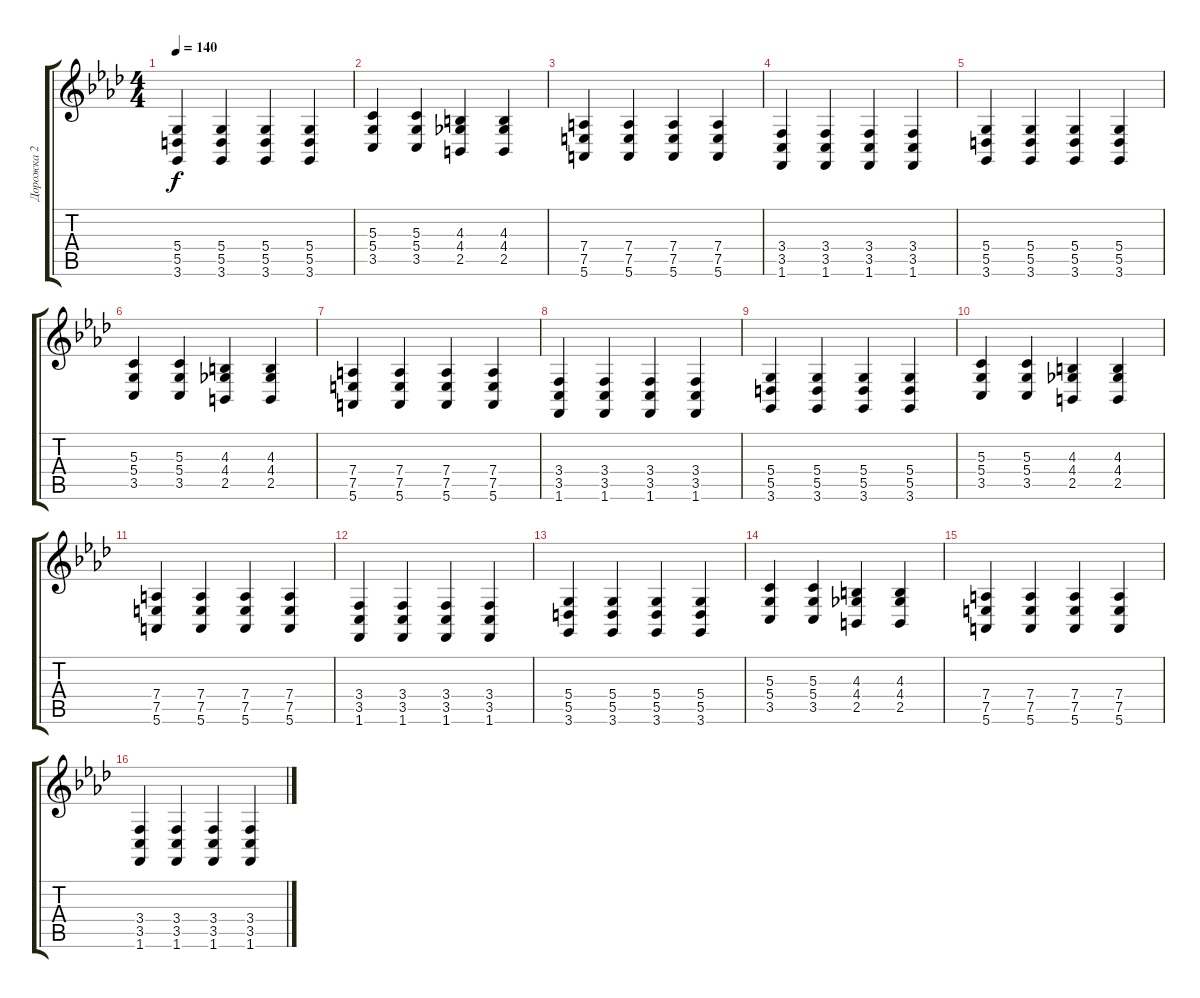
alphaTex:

\track ("Дорожка 2" "Дорожка 2") {instrument drawbarorgan}
\staff {score tabs}
\tuning (E4 B3 G3 D3 A2 E2) {hide}
\ts (4 4)
\tempo 140
\clef g2
\ks ab
(5.4 5.5 3.6).4{dy f} (5.4 5.5 3.6).4 (5.4 5.5 3.6).4 (5.4 5.5 3.6).4 |
(5.3 5.4 3.5).4 (5.3 5.4 3.5).4 (4.3 4.4 2.5).4 (4.3 4.4 2.5).4 |
(7.4 7.5 5.6).4 (7.4 7.5 5.6).4 (7.4 7.5 5.6).4 (7.4 7.5 5.6).4 |
(3.4 3.5 1.6).4 (3.4 3.5 1.6).4 (3.4 3.5 1.6).4 (3.4 3.5 1.6).4 |
(5.4 5.5 3.6).4 (5.4 5.5 3.6).4 (5.4 5.5 3.6).4 (5.4 5.5 3.6).4 |
(5.3 5.4 3.5).4 (5.3 5.4 3.5).4 (4.3 4.4 2.5).4 (4.3 4.4 2.5).4 |
(7.4 7.5 5.6).4 (7.4 7.5 5.6).4 (7.4 7.5 5.6).4 (7.4 7.5 5.6).4 |
(3.4 3.5 1.6).4 (3.4 3.5 1.6).4 (3.4 3.5 1.6).4 (3.4 3.5 1.6).4 |
(5.4 5.5 3.6).4 (5.4 5.5 3.6).4 (5.4 5.5 3.6).4 (5.4 5.5 3.6).4 |
(5.3 5.4 3.5).4 (5.3 5.4 3.5).4 (4.3 4.4 2.5).4 (4.3 4.4 2.5).4 |
(7.4 7.5 5.6).4 (7.4 7.5 5.6).4 (7.4 7.5 5.6).4 (7.4 7.5 5.6).4 |
(3.4 3.5 1.6).4 (3.4 3.5 1.6).4 (3.4 3.5 1.6).4 (3.4 3.5 1.6).4 |
(5.4 5.5 3.6).4 (5.4 5.5 3.6).4 (5.4 5.5 3.6).4 (5.4 5.5 3.6).4 |
(5.3 5.4 3.5).4 (5.3 5.4 3.5).4 (4.3 4.4 2.5).4 (4.3 4.4 2.5).4 |
(7.4 7.5 5.6).4 (7.4 7.5 5.6).4 (7.4 7.5 5.6).4 (7.4 7.5 5.6).4 |
(3.4 3.5 1.6).4 (3.4 3.5 1.6).4 (3.4 3.5 1.6).4 (3.4 3.5 1.6).4
